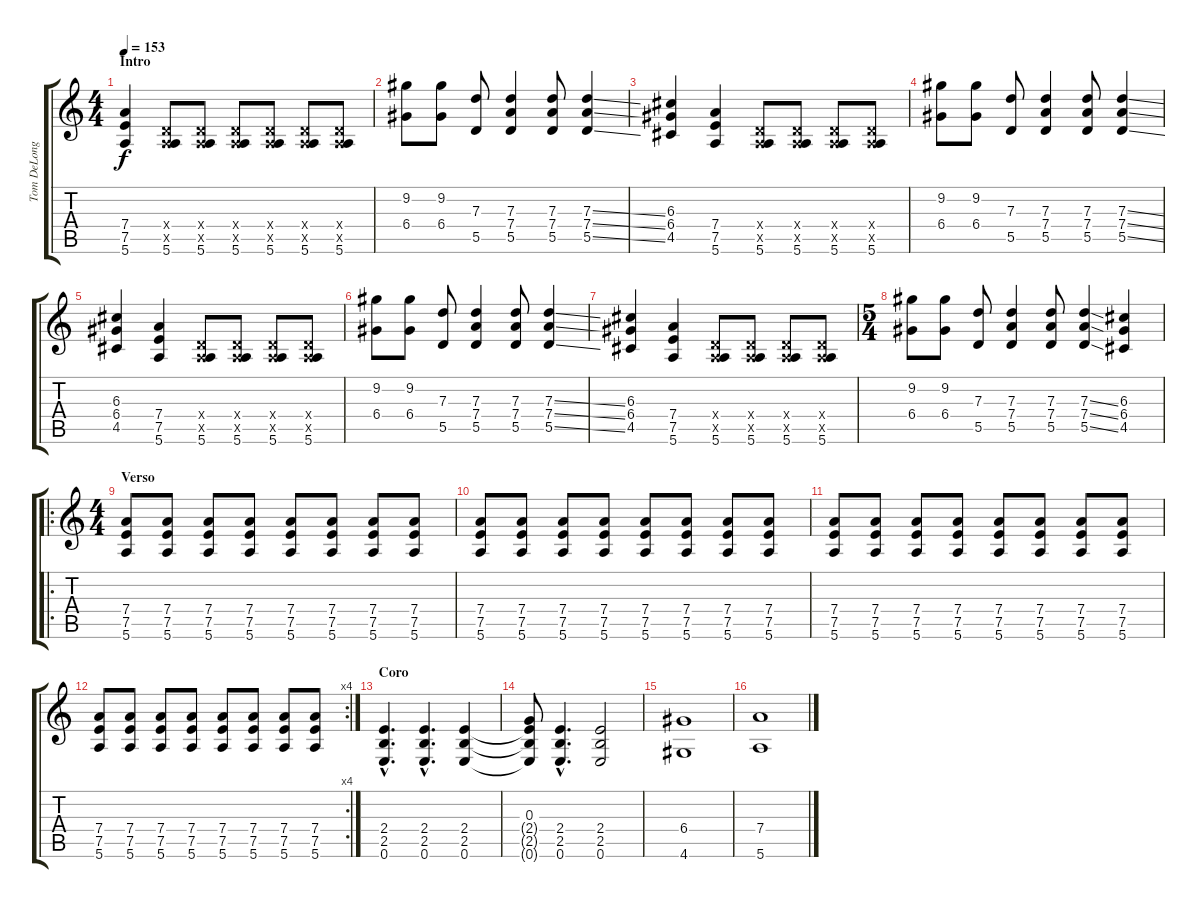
\track ("Tom DeLonge" "Tom DeLong") {instrument distortionguitar}
\staff {score tabs}
\tuning (E4 B3 G3 D3 A2 E2) {hide}
\ts (4 4)
\section ("" "Intro")
\tempo 153
\clef g2
\ks c
(7.4 7.5 5.6).4{dy f volume 11 instrument distortionguitar} (0.4{x} 0.5{x} 5.6).8 (0.4{x} 0.5{x} 5.6).8 (0.4{x} 0.5{x} 5.6).8 (0.4{x} 0.5{x} 5.6).8 (0.4{x} 0.5{x} 5.6).8 (0.4{x} 0.5{x} 5.6).8 |
(9.2 6.4).8 (9.2 6.4).8 (7.3 5.5).8 (7.3 7.4 5.5).4 (7.3 7.4 5.5).8 (7.3{ss} 7.4{ss} 5.5{ss}).4 |
(6.3 6.4 4.5).4 (7.4 7.5 5.6).4 (0.4{x} 0.5{x} 5.6).8 (0.4{x} 0.5{x} 5.6).8 (0.4{x} 0.5{x} 5.6).8 (0.4{x} 0.5{x} 5.6).8 |
(9.2 6.4).8 (9.2 6.4).8 (7.3 5.5).8 (7.3 7.4 5.5).4 (7.3 7.4 5.5).8 (7.3{ss} 7.4{ss} 5.5{ss}).4 |
(6.3 6.4 4.5).4 (7.4 7.5 5.6).4 (0.4{x} 0.5{x} 5.6).8 (0.4{x} 0.5{x} 5.6).8 (0.4{x} 0.5{x} 5.6).8 (0.4{x} 0.5{x} 5.6).8 |
(9.2 6.4).8 (9.2 6.4).8 (7.3 5.5).8 (7.3 7.4 5.5).4 (7.3 7.4 5.5).8 (7.3{ss} 7.4{ss} 5.5{ss}).4 |
(6.3 6.4 4.5).4 (7.4 7.5 5.6).4 (0.4{x} 0.5{x} 5.6).8 (0.4{x} 0.5{x} 5.6).8 (0.4{x} 0.5{x} 5.6).8 (0.4{x} 0.5{x} 5.6).8 |
\ts (5 4)
(9.2 6.4).8 (9.2 6.4).8 (7.3 5.5).8 (7.3 7.4 5.5).4 (7.3 7.4 5.5).8 (7.3{ss} 7.4{ss} 5.5{ss}).4 (6.3 6.4 4.5).4 |
\ro
\ts (4 4)
\section ("" "Verso")
(7.4 7.5 5.6).8{volume 11} (7.4 7.5 5.6).8 (7.4 7.5 5.6).8 (7.4 7.5 5.6).8 (7.4 7.5 5.6).8 (7.4 7.5 5.6).8 (7.4 7.5 5.6).8 (7.4 7.5 5.6).8 |
(7.4 7.5 5.6).8 (7.4 7.5 5.6).8 (7.4 7.5 5.6).8 (7.4 7.5 5.6).8 (7.4 7.5 5.6).8 (7.4 7.5 5.6).8 (7.4 7.5 5.6).8 (7.4 7.5 5.6).8 |
(7.4 7.5 5.6).8 (7.4 7.5 5.6).8 (7.4 7.5 5.6).8 (7.4 7.5 5.6).8 (7.4 7.5 5.6).8 (7.4 7.5 5.6).8 (7.4 7.5 5.6).8 (7.4 7.5 5.6).8 |
\rc 4
(7.4 7.5 5.6).8 (7.4 7.5 5.6).8 (7.4 7.5 5.6).8 (7.4 7.5 5.6).8 (7.4 7.5 5.6).8 (7.4 7.5 5.6).8 (7.4 7.5 5.6).8 (7.4 7.5 5.6).8 |
\section ("" "Coro")
(2.4{hac} 2.5{hac} 0.6{hac}).4{d} (2.4{hac} 2.5{hac} 0.6{hac}).4{d} (2.4 2.5 0.6).4 |
(0.3 2.4{t} 2.5{t} 0.6{t}).8 (2.4{hac} 2.5{hac} 0.6{hac}).4{d} (2.4 2.5 0.6).2 |
(6.4 4.6).1{volume 10} |
(7.4 5.6).1
